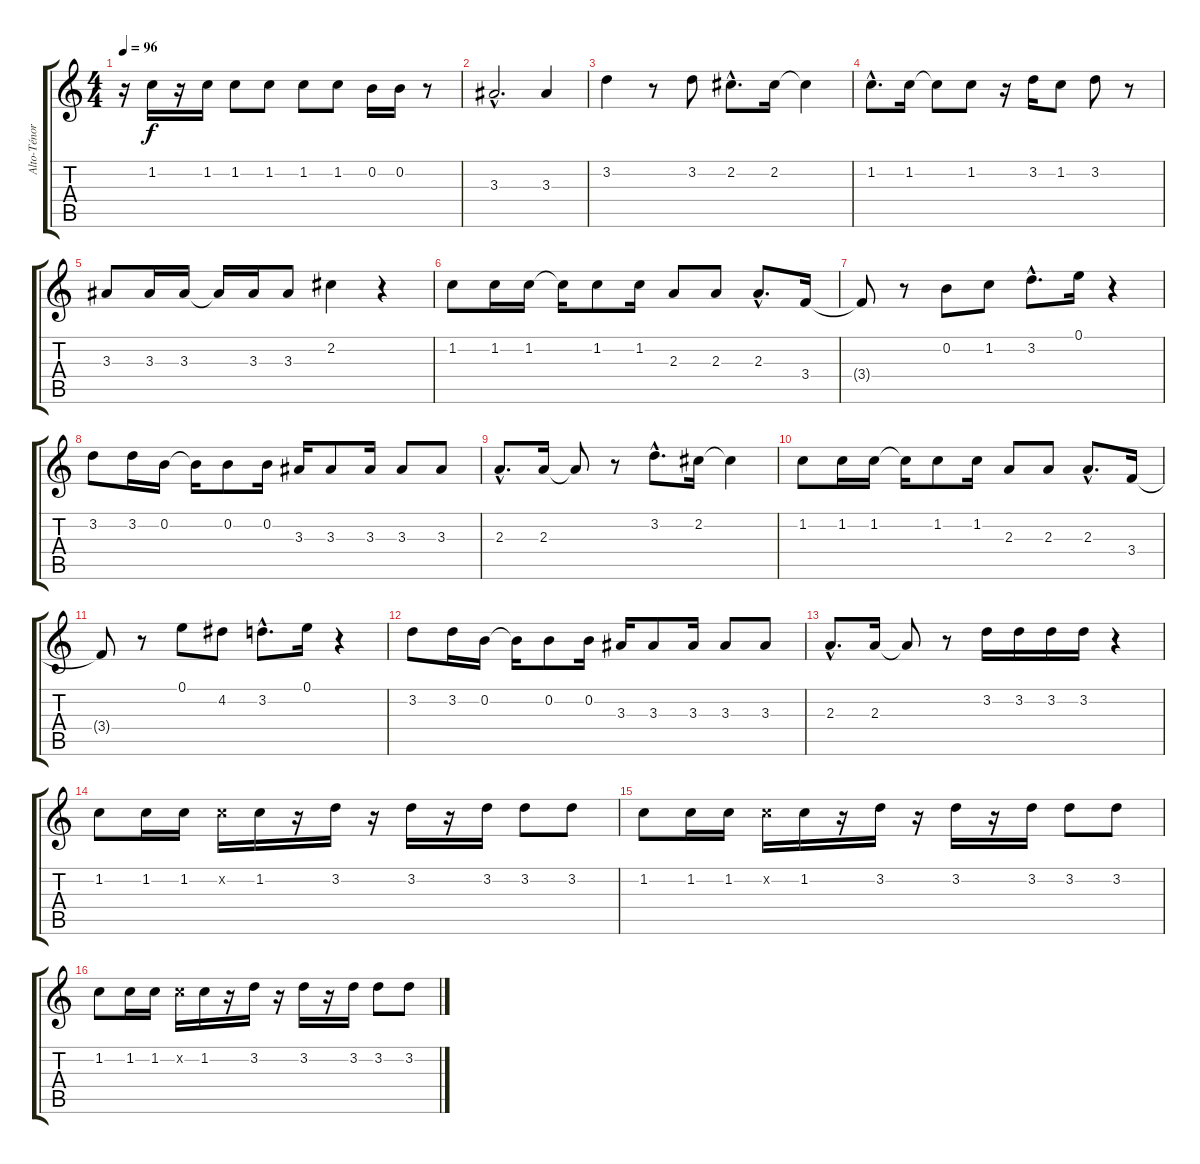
\track ("Alto-Ténor" "Alto-Ténor") {instrument acousticguitarnylon}
\staff {score tabs}
\tuning (E4 B3 G3 D3 A2 E2) {hide}
\ts (4 4)
\tempo 96
\clef g2
\ks c
r.16{dy f} 1.2.16 r.16 1.2.16 1.2.8 1.2.8 1.2.8 1.2.8 0.2.16 0.2.16 r.8 |
3.3{hac}.2{d} 3.3.4 |
3.2.4 r.8 3.2.8 2.2{hac}.8{d} 2.2.16 2.2{t}.4 |
1.2{hac}.8{d} 1.2.16 1.2{t}.8 1.2.8 r.16 3.2.16 1.2.8 3.2.8 r.8 |
3.3.8 3.3.16 3.3.16 3.3{t}.16 3.3.16 3.3.8 2.2.4 r.4 |
1.2.8 1.2.16 1.2.16 1.2{t}.16 1.2.8 1.2.16 2.3.8 2.3.8 2.3{hac}.8{d} 3.4.16 |
3.4{t}.8 r.8 0.2.8 1.2.8 3.2{hac}.8{d} 0.1.16 r.4 |
3.2.8 3.2.16 0.2.16 0.2{t}.16 0.2.8 0.2.16 3.3.16 3.3.8 3.3.16 3.3.8 3.3.8 |
2.3{hac}.8{d} 2.3.16 2.3{t}.8 r.8 3.2{hac}.8{d} 2.2.16 2.2{t}.4 |
1.2.8 1.2.16 1.2.16 1.2{t}.16 1.2.8 1.2.16 2.3.8 2.3.8 2.3{hac}.8{d} 3.4.16 |
3.4{t}.8 r.8 0.1.8 4.2.8 3.2{hac}.8{d} 0.1.16 r.4 |
3.2.8 3.2.16 0.2.16 0.2{t}.16 0.2.8 0.2.16 3.3.16 3.3.8 3.3.16 3.3.8 3.3.8 |
2.3{hac}.8{d} 2.3.16 2.3{t}.8 r.8 3.2.16 3.2.16 3.2.16 3.2.16 r.4 |
1.2.8 1.2.16 1.2.16 1.2{x}.16 1.2.16 r.16 3.2.16 r.16 3.2.16 r.16 3.2.16 3.2.8 3.2.8 |
1.2.8 1.2.16 1.2.16 1.2{x}.16 1.2.16 r.16 3.2.16 r.16 3.2.16 r.16 3.2.16 3.2.8 3.2.8 |
1.2.8 1.2.16 1.2.16 1.2{x}.16 1.2.16 r.16 3.2.16 r.16 3.2.16 r.16 3.2.16 3.2.8 3.2.8
